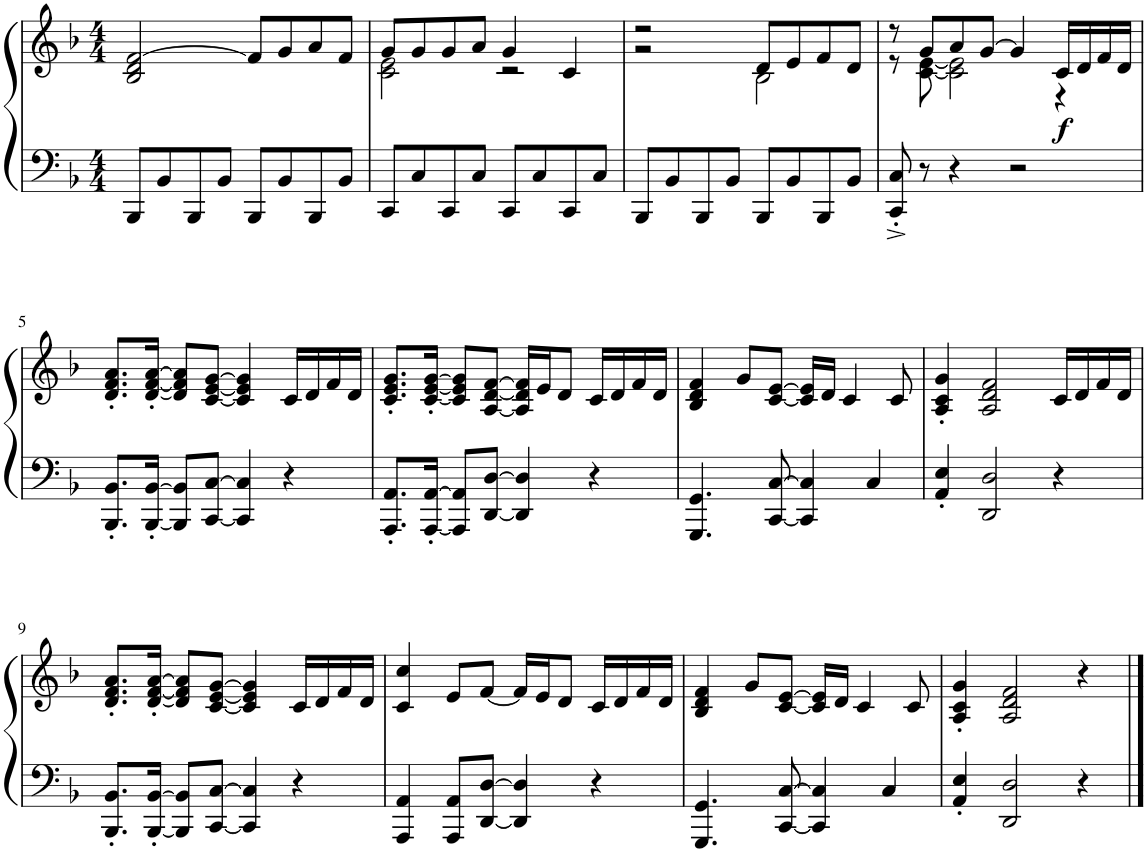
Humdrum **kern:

**kern	**kern	**dynam
*part1	*part1	*part1
*staff2	*staff1	*staff1/2
*I"Piano	*	*
*I'Pno.	*	*
*clefF4	*clefG2	*
*k[b-]	*k[b-]	*
*M4/4	*M4/4	*
=1	=1	=1
8BBB-/L	2B-/ 2d/ [2f/	.
8BB-/	.	.
8BBB-/	.	.
8BB-/J	.	.
8BBB-/L	8f/L]	.
8BB-/	8g/	.
8BBB-/	8a/	.
8BB-/J	8f/J	.
=2	=2	=2
*	*^	*
8CC/L	8g/L	2c\ 2e\	.
8C/	8g/	.	.
8CC/	8g/	.	.
8C/J	8a/J	.	.
8CC/L	4g/	2r	.
8C/	.	.	.
8CC/	4c/	.	.
8C/J	.	.	.
=3	=3	=3	=3
8BBB-/L	2r	2r	.
8BB-/	.	.	.
8BBB-/	.	.	.
8BB-/J	.	.	.
8BBB-/L	8d/L	2B-\	.
8BB-/	8e/	.	.
8BBB-/	8f/	.	.
8BB-/J	8d/J	.	.
=4	=4	=4	=4
8CC/'^ 8C/'^	8r	8r	.
8r	8g/L	[8c\ [8e\	.
4r	8a/	2c\] 2e\]	.
.	[8g/J	.	.
2r	4g/]	.	.
!	!	!	!LO:DY:b
.	16c/LL	4r	f
.	16d/	.	.
.	16f/	.	.
.	16d/JJ	.	.
*	*v	*v	*
!!LO:LB:g=z
=5	=5	=5
8.BBB-/' 8.BB-/'L	8.d/' 8.f/' 8.a/'L	.
[16BBB-/' [16BB-/'Jk	[16d/' [16f/' [16a/'Jk	.
8BBB-/] 8BB-/]L	8d/] 8f/] 8a/]L	.
[8CC/ [8C/J	[8c/ [8e/ [8g/J	.
4CC/] 4C/]	4c/] 4e/] 4g/]	.
4r	16c/LL	.
.	16d/	.
.	16f/	.
.	16d/JJ	.
=6	=6	=6
8.AAA/' 8.AA/'L	8.c/' 8.e/' 8.g/'L	.
[16AAA/' [16AA/'Jk	[16c/' [16e/' [16g/'Jk	.
8AAA/] 8AA/]L	8c/] 8e/] 8g/]L	.
[8DD/ [8D/J	[8A/ [8d/ [8f/J	.
4DD/] 4D/]	16A/] 16d/] 16f/]LL	.
.	16e/J	.
.	8d/J	.
4r	16c/LL	.
.	16d/	.
.	16f/	.
.	16d/JJ	.
=7	=7	=7
4.GGG/ 4.GG/	4B-/ 4d/ 4f/	.
.	8g/L	.
[8CC/ [8C/	[8c/ [8e/J	.
4CC/] 4C/]	16c/] 16e/]LL	.
.	16d/JJ	.
.	4c/	.
4C/	.	.
.	8c/	.
=8	=8	=8
4AA/' 4E/'	4A/' 4c/' 4g/'	.
2DD/ 2D/	2A/ 2d/ 2f/	.
4r	16c/LL	.
.	16d/	.
.	16f/	.
.	16d/JJ	.
!!LO:LB:g=z
=9	=9	=9
8.BBB-/' 8.BB-/'L	8.d/' 8.f/' 8.a/'L	.
[16BBB-/' [16BB-/'Jk	[16d/' [16f/' [16a/'Jk	.
8BBB-/] 8BB-/]L	8d/] 8f/] 8a/]L	.
[8CC/ [8C/J	[8c/ [8e/ [8g/J	.
4CC/] 4C/]	4c/] 4e/] 4g/]	.
4r	16c/LL	.
.	16d/	.
.	16f/	.
.	16d/JJ	.
=10	=10	=10
4AAA/ 4AA/	4c/ 4cc/	.
8AAA/ 8AA/L	8e/L	.
[8DD/ [8D/J	[8f/J	.
4DD/] 4D/]	16f/LL]	.
.	16e/J	.
.	8d/J	.
4r	16c/LL	.
.	16d/	.
.	16f/	.
.	16d/JJ	.
=11	=11	=11
4.GGG/ 4.GG/	4B-/ 4d/ 4f/	.
.	8g/L	.
[8CC/ [8C/	[8c/ [8e/J	.
4CC/] 4C/]	16c/] 16e/]LL	.
.	16d/JJ	.
.	4c/	.
4C/	.	.
.	8c/	.
=12	=12	=12
4AA/' 4E/'	4A/' 4c/' 4g/'	.
2DD/ 2D/	2A/ 2d/ 2f/	.
4r	4r	.
==	==	==
*-	*-	*-
